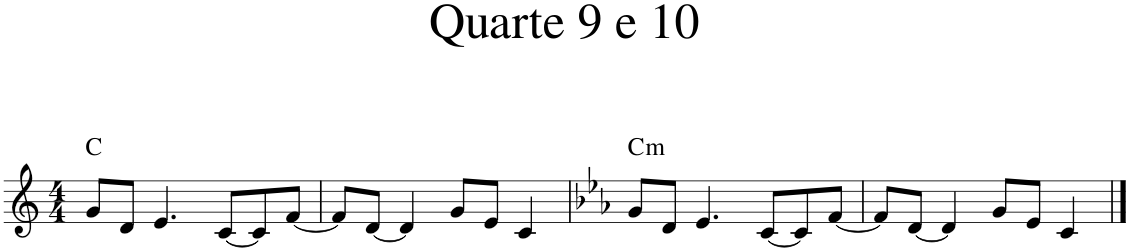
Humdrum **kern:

**kern	**harte
*part1	*part1
*staff1	*
*I"Piano	*
*I'Pno.	*
*clefG2	*
*k[]	*
*M4/4	*
=1	=1
8g/L	C:maj
8d/J	.
4.e/	.
[8c/L	.
8c/]	.
[8f/J	.
=2	=2
8f/L]	.
[8d/J	.
4d/]	.
8g/L	.
8e/J	.
4c/	.
=3	=3
*k[b-e-a-]	*
!	!LO:H:kt=m
8g/L	C:min
8d/J	.
4.e-/	.
[8c/L	.
8c/]	.
[8f/J	.
=4	=4
8f/L]	.
[8d/J	.
4d/]	.
8g/L	.
8e-/J	.
4c/	.
==	==
*-	*-
